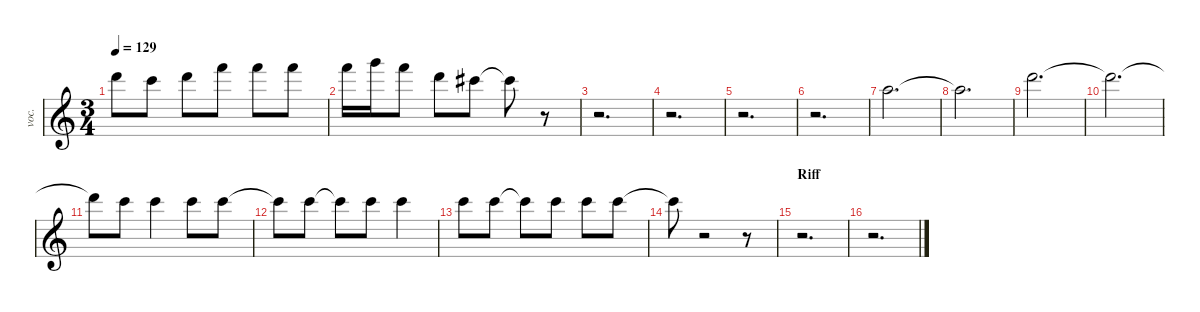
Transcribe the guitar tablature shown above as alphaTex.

\defaultSystemsLayout 4
\hideDynamics
\bracketExtendMode nobrackets
\otherSystemsTrackNameOrientation horizontal
\track ("Vocal" "voc.") {instrument acousticgrandpiano}
\staff {score}
\tuning (E4 B3 G3 D3 A2 E2)
\ts (3 4)
\tempo 129
\clef g2
\ks c
22.1.8{dy fff} 20.1.8 22.1.8 25.1.8 25.1.8 25.1.8 |
25.1.16 27.1.16 25.1.8 22.1.8 21.1{acc #}.8 21.1{t acc #}.8 r.8 |
r.2{d} |
r.2{d} |
r.2{d} |
r.2{d} |
17.1.2{d} |
17.1{t}.2{d} |
22.1.2{d} |
22.1{t}.2{d} |
22.1{t}.8 20.1.8 20.1.4 20.1.8 20.1.8 |
20.1{t}.8 20.1.8 20.1{t}.8 20.1.8 20.1.4 |
20.1.8 20.1.8 20.1{t}.8 20.1.8 20.1.8 20.1.8 |
20.1{t}.8 r.2 r.8 |
\section ("" "Riff")
r.2{d} |
r.2{d}
